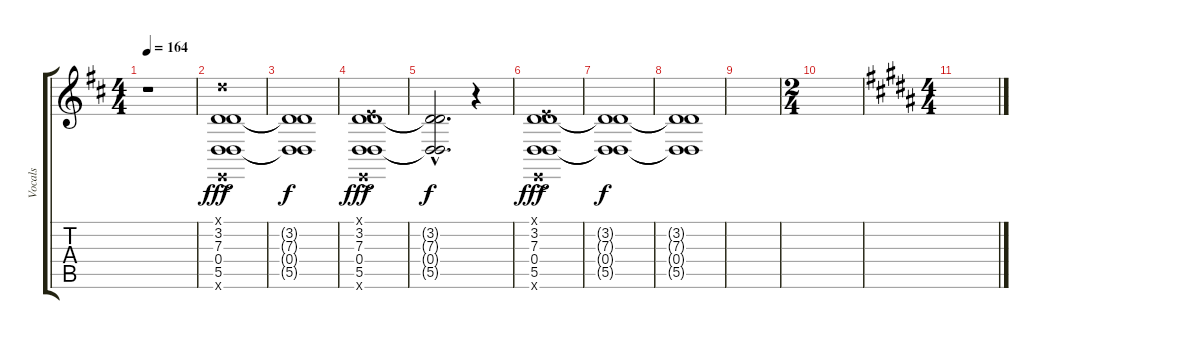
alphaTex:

\track ("Vocals" "Vocals") {instrument stringensemble1}
\staff {score tabs}
\tuning (E4 B3 G3 D3 A2 E2) {hide}
\ts (4 4)
\tempo 164
\clef g2
\ks bminor
r.1{dy f} |
(10.1{x} 3.2{ac} 7.3{ac} 0.4{ac} 5.5{ac} 0.6{x}).1{dy fff} |
(3.2{t} 7.3{t} 0.4{t} 5.5{t}).1{dy f} |
(0.1{x} 3.2{ac} 7.3{ac} 0.4{ac} 5.5{ac} 0.6{x}).1{dy fff} |
(3.2{hac t} 7.3{hac t} 0.4{hac t} 5.5{hac t}).2{d dy f} r.4 |
(0.1{x} 3.2{ac} 7.3{ac} 0.4{ac} 5.5{ac} 0.6{x}).1{dy fff} |
(3.2{t} 7.3{t} 0.4{t} 5.5{t}).1{dy f} |
(3.2{t} 7.3{t} 0.4{t} 5.5{t}).1 |
|
\ts (2 4)
|
\ts (4 4)
\ks g#minor
